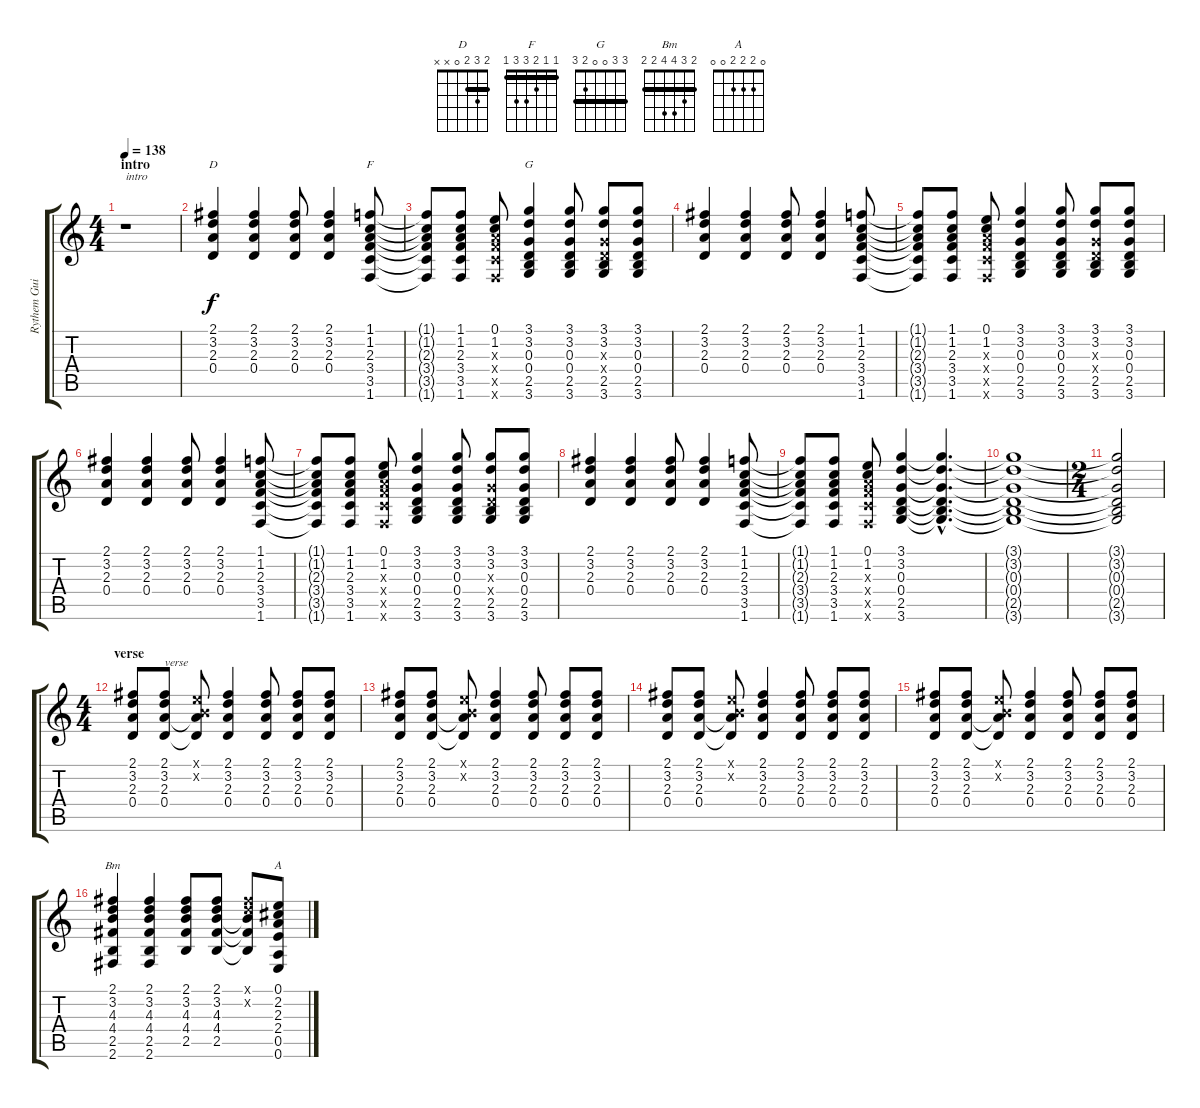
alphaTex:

\track ("Rythem Guitar" "Rythem Gui") {instrument overdrivenguitar}
\staff {score tabs}
\tuning (E4 B3 G3 D3 A2 E2) {hide}
\chord ("D" 2 3 2 0 x x) {barre 2}
\chord ("F" 1 1 2 3 3 1) {barre 1}
\chord ("G" 3 3 0 0 2 3) {barre 3}
\chord ("Bm" 2 3 4 4 2 2) {barre 2}
\chord ("A" 0 2 2 2 0 0)
\ts (4 4)
\section ("" "intro")
\tempo 138
\clef g2
\ks c
r.1{txt "intro" dy f instrument overdrivenguitar} |
(2.1 3.2 2.3 0.4).4{ch "D"} (2.1 3.2 2.3 0.4).4 (2.1 3.2 2.3 0.4).8 (2.1 3.2 2.3 0.4).4 (1.1 1.2 2.3 3.4 3.5 1.6).8{ch "F"} |
(1.1{t} 1.2{t} 2.3{t} 3.4{t} 3.5{t} 1.6{t}).8 (1.1 1.2 2.3 3.4 3.5 1.6).8 (0.1 1.2 2.3{x} 3.4{x} 3.5{x} 1.6{x}).8 (3.1 3.2 0.3 0.4 2.5 3.6).4{ch "G"} (3.1 3.2 0.3 0.4 2.5 3.6).8 (3.1 3.2 0.3{x} 0.4{x} 2.5 3.6).8 (3.1 3.2 0.3 0.4 2.5 3.6).8 |
(2.1 3.2 2.3 0.4).4 (2.1 3.2 2.3 0.4).4 (2.1 3.2 2.3 0.4).8 (2.1 3.2 2.3 0.4).4 (1.1 1.2 2.3 3.4 3.5 1.6).8 |
(1.1{t} 1.2{t} 2.3{t} 3.4{t} 3.5{t} 1.6{t}).8 (1.1 1.2 2.3 3.4 3.5 1.6).8 (0.1 1.2 2.3{x} 3.4{x} 3.5{x} 1.6{x}).8 (3.1 3.2 0.3 0.4 2.5 3.6).4 (3.1 3.2 0.3 0.4 2.5 3.6).8 (3.1 3.2 0.3{x} 0.4{x} 2.5 3.6).8 (3.1 3.2 0.3 0.4 2.5 3.6).8 |
(2.1 3.2 2.3 0.4).4 (2.1 3.2 2.3 0.4).4 (2.1 3.2 2.3 0.4).8 (2.1 3.2 2.3 0.4).4 (1.1 1.2 2.3 3.4 3.5 1.6).8 |
(1.1{t} 1.2{t} 2.3{t} 3.4{t} 3.5{t} 1.6{t}).8 (1.1 1.2 2.3 3.4 3.5 1.6).8 (0.1 1.2 2.3{x} 3.4{x} 3.5{x} 1.6{x}).8 (3.1 3.2 0.3 0.4 2.5 3.6).4 (3.1 3.2 0.3 0.4 2.5 3.6).8 (3.1 3.2 0.3{x} 0.4{x} 2.5 3.6).8 (3.1 3.2 0.3 0.4 2.5 3.6).8 |
(2.1 3.2 2.3 0.4).4 (2.1 3.2 2.3 0.4).4 (2.1 3.2 2.3 0.4).8 (2.1 3.2 2.3 0.4).4 (1.1 1.2 2.3 3.4 3.5 1.6).8 |
(1.1{t} 1.2{t} 2.3{t} 3.4{t} 3.5{t} 1.6{t}).8 (1.1 1.2 2.3 3.4 3.5 1.6).8 (0.1 1.2 2.3{x} 3.4{x} 3.5{x} 1.6{x}).8 (3.1 3.2 0.3 0.4 2.5 3.6).4 (3.1{hac t} 3.2{hac t} 0.3{hac t} 0.4{hac t} 2.5{hac t} 3.6{hac t}).4{d} |
(3.1{t} 3.2{t} 0.3{t} 0.4{t} 2.5{t} 3.6{t}).1 |
\ts (2 4)
(3.1{t} 3.2{t} 0.3{t} 0.4{t} 2.5{t} 3.6{t}).2 |
\ts (4 4)
\section ("" "verse")
(2.1 3.2 2.3 0.4).8 (2.1 3.2 2.3 0.4).8{txt "verse"} (0.1{x} 0.2{x} 2.3{t} 0.4{t}).8 (2.1 3.2 2.3 0.4).4 (2.1 3.2 2.3 0.4).8 (2.1 3.2 2.3 0.4).8 (2.1 3.2 2.3 0.4).8 |
(2.1 3.2 2.3 0.4).8 (2.1 3.2 2.3 0.4).8 (0.1{x} 0.2{x} 2.3{t} 0.4{t}).8 (2.1 3.2 2.3 0.4).4 (2.1 3.2 2.3 0.4).8 (2.1 3.2 2.3 0.4).8 (2.1 3.2 2.3 0.4).8 |
(2.1 3.2 2.3 0.4).8 (2.1 3.2 2.3 0.4).8 (0.1{x} 0.2{x} 2.3{t} 0.4{t}).8 (2.1 3.2 2.3 0.4).4 (2.1 3.2 2.3 0.4).8 (2.1 3.2 2.3 0.4).8 (2.1 3.2 2.3 0.4).8 |
(2.1 3.2 2.3 0.4).8 (2.1 3.2 2.3 0.4).8 (0.1{x} 0.2{x} 2.3{t} 0.4{t}).8 (2.1 3.2 2.3 0.4).4 (2.1 3.2 2.3 0.4).8 (2.1 3.2 2.3 0.4).8 (2.1 3.2 2.3 0.4).8 |
(2.1 3.2 4.3 4.4 2.5 2.6).4{ch "Bm"} (2.1 3.2 4.3 4.4 2.5 2.6).4 (2.1 3.2 4.3 4.4 2.5).8 (2.1 3.2 4.3 4.4 2.5).8 (2.1{x} 3.2{x} 4.3{t} 4.4{t} 2.5{t}).8 (0.1 2.2 2.3 2.4 0.5 0.6).8{ch "A"}
